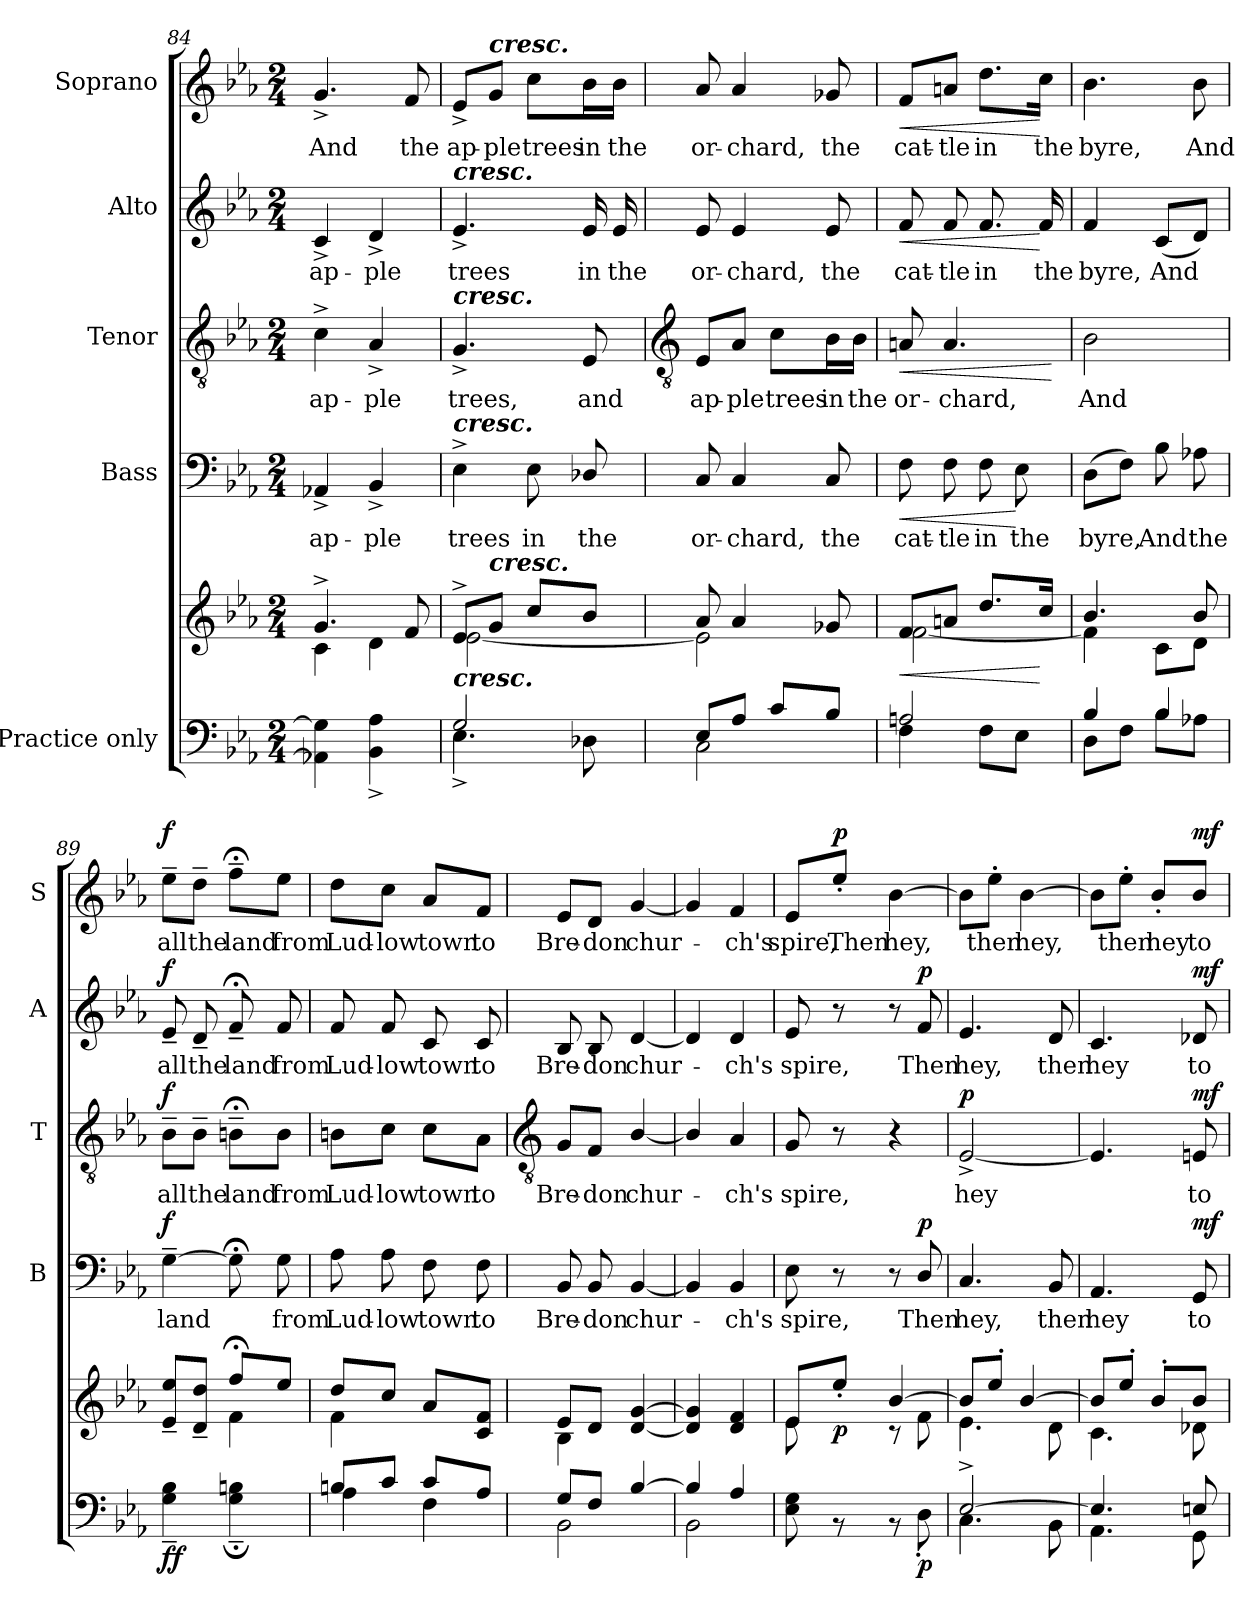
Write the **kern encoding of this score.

**kern	**kern	**dynam	**kern	**text	**dynam	**kern	**text	**dynam	**kern	**text	**dynam	**kern	**text	**dynam
*part5	*part5	*part5	*part4	*part4	*part4	*part3	*part3	*part3	*part2	*part2	*part2	*part1	*part1	*part1
*staff6	*staff5	*staff5/6	*staff4	*staff4	*staff4	*staff3	*staff3	*staff3	*staff2	*staff2	*staff2	*staff1	*staff1	*staff1
*I"Practice only	*	*	*I"Bass	*	*	*I"Tenor	*	*	*I"Alto	*	*	*I"Soprano	*	*
*	*	*	*I'B	*	*	*I'T	*	*	*I'A	*	*	*I'S	*	*
*clefF4	*clefG2	*	*clefF4	*	*	*clefGv2	*	*	*clefG2	*	*	*clefG2	*	*
*k[b-e-a-]	*k[b-e-a-]	*	*k[b-e-a-]	*	*	*k[b-e-a-]	*	*	*k[b-e-a-]	*	*	*k[b-e-a-]	*	*
*E-:	*E-:	*	*E-:	*	*	*E-:	*	*	*E-:	*	*	*E-:	*	*
*M2/4	*M2/4	*	*M2/4	*	*	*M2/4	*	*	*M2/4	*	*	*M2/4	*	*
=84	=84	=84	=84	=84	=84	=84	=84	=84	=84	=84	=84	=84	=84	=84
*^	*^	*	*	*	*	*	*	*	*	*	*	*	*	*
!	!	!	!	!	!	!LO:LY:b	!	!	!LO:LY:b	!	!	!LO:LY:b	!	!	!LO:LY:b	!
2ryy	4AA-X\] 4Gn\]	4.g^/	4c\	.	4AA-X^	ap-	.	4c^	ap-	.	4c^	ap-	.	4.g^	And	.
!	!	!	!	!	!	!LO:LY:b	!	!	!LO:LY:b	!	!	!LO:LY:b	!	!	!	!
.	4BB-\^ 4A-\^	.	4d\	.	4BB-^	-ple	.	4A-^	-ple	.	4d^	-ple	.	.	.	.
!	!	!	!	!	!	!	!	!	!	!	!	!	!	!	!LO:LY:b	!
.	.	8f/	.	.	.	.	.	.	.	.	.	.	.	8f	the	.
=85	=85	=85	=85	=85	=85	=85	=85	=85	=85	=85	=85	=85	=85	=85	=85	=85
!	!	!	!	!	!	!	!	!	!	!	!LO:TX:a:Bi:t=cresc.	!	!	!	!	!
!	!	!	!	!	!	!	!	!LO:TX:a:Bi:t=cresc.	!	!	!	!	!	!	!	!
!	!	!	!	!	!LO:TX:a:Bi:t=cresc.	!	!	!	!	!	!	!	!	!	!	!
!LO:TX:a:Bi:t=cresc.	!	!	!	!	!	!	!	!	!	!	!	!	!	!	!	!
!	!	!	!	!	!	!LO:LY:b	!	!	!LO:LY:b	!	!	!LO:LY:b	!	!	!LO:LY:b	!
2G/	4.E-^\	8e-^/L	[2e-\	.	4E-^	trees	.	4.G^	trees,	.	4.e-^	trees	.	8e-^/L	ap-	.
!	!	!	!	!	!	!	!	!	!	!	!	!	!	!LO:TX:a:Bi:t=cresc.	!	!
!	!	!LO:TX:a:Bi:t=cresc.	!	!	!	!	!	!	!	!	!	!	!	!	!	!
!	!	!	!	!	!	!	!	!	!	!	!	!	!	!	!LO:LY:b	!
.	.	8g/J	.	.	.	.	.	.	.	.	.	.	.	8g/J	-ple	.
!	!	!	!	!	!	!LO:LY:b	!	!	!	!	!	!	!	!	!LO:LY:b	!
.	.	8cc/L	.	.	8E-	in	.	.	.	.	.	.	.	8cc\L	trees	.
!	!	!	!	!	!	!LO:LY:b	!	!	!LO:LY:b	!	!	!LO:LY:b	!	!	!LO:LY:b	!
.	8D-X\	8b-/J	.	.	8D-X/	the	.	8E-	and	.	16e-	in	.	16b-\L	in	.
!	!	!	!	!	!	!	!	!	!	!	!	!LO:LY:b	!	!	!LO:LY:b	!
.	.	.	.	.	.	.	.	.	.	.	16e-	the	.	16b-\JJ	the	.
!!LO:LB:g=z
=86	=86	=86	=86	=86	=86	=86	=86	=86	=86	=86	=86	=86	=86	=86	=86	=86
*	*	*	*	*	*	*	*	*clefGv2	*	*	*	*	*	*	*	*
!	!	!	!	!	!	!LO:LY:b	!	!	!LO:LY:b	!	!	!LO:LY:b	!	!	!LO:LY:b	!
8E-/L	2C\	8a-/	2e-\]	.	8C	or-	.	8E-/L	ap-	.	8e-	or-	.	8a-	or-	.
!	!	!	!	!	!	!LO:LY:b	!	!	!LO:LY:b	!	!	!LO:LY:b	!	!	!LO:LY:b	!
8A-/J	.	4a-/	.	.	4C	-chard,	.	8A-/J	-ple	.	4e-	-chard,	.	4a-	-chard,	.
!	!	!	!	!	!	!	!	!	!LO:LY:b	!	!	!	!	!	!	!
8c/L	.	.	.	.	.	.	.	8c\L	trees	.	.	.	.	.	.	.
!	!	!	!	!	!	!LO:LY:b	!	!	!LO:LY:b	!	!	!LO:LY:b	!	!	!LO:LY:b	!
8B-/J	.	8g-X/	.	.	8C	the	.	16B-\L	in	.	8e-	the	.	8g-X	the	.
!	!	!	!	!	!	!	!	!	!LO:LY:b	!	!	!	!	!	!	!
.	.	.	.	.	.	.	.	16B-\JJ	the	.	.	.	.	.	.	.
=87	=87	=87	=87	=87	=87	=87	=87	=87	=87	=87	=87	=87	=87	=87	=87	=87
!	!	!	!	!LO:HP:b	!	!LO:LY:b	!LO:HP:b	!	!LO:LY:b	!LO:HP:b	!	!LO:LY:b	!LO:HP:b	!	!LO:LY:b	!LO:HP:b
2An/	4F\	8f/L	[2f\	<	8F	cat-	<	8An	or-	<	8f	cat-	<	8f/L	cat-	<
!	!	!	!	!	!	!LO:LY:b	!	!	!LO:LY:b	!	!	!LO:LY:b	!	!	!LO:LY:b	!
.	.	8an/J	.	.	8F	-tle	.	4.A	-chard,	.	8f	-tle	.	8an/J	-tle	.
!	!	!	!	!	!	!LO:LY:b	!	!	!	!	!	!LO:LY:b	!	!	!LO:LY:b	!
.	8F\L	8.dd/L	.	.	8F	in	.	.	.	.	8.f	in	.	8.dd\L	in	.
!	!	!	!	!	!	!LO:LY:b	!	!	!	!	!	!	!	!	!	!
.	8E-\J	.	.	.	8E-	the	[	.	.	.	.	.	.	.	.	.
!	!	!	!	!	!	!	!	!	!	!	!	!LO:LY:b	!	!	!LO:LY:b	!
.	.	16cc/J	.	[	.	.	.	.	.	.	16f	the	[	16cc\Jk	the	[
*v	*v	*	*	*	*	*	*	*	*	*	*	*	*	*	*	*
*	*v	*v	*	*	*	*	*	*	*	*	*	*	*	*	*
.	.	.	.	.	.	.	.	[	.	.	.	.	.	.
=88	=88	=88	=88	=88	=88	=88	=88	=88	=88	=88	=88	=88	=88	=88
*^	*^	*	*	*	*	*	*	*	*	*	*	*	*	*
!	!	!	!	!	!	!LO:LY:b	!	!	!LO:LY:b	!	!	!LO:LY:b	!	!	!LO:LY:b	!
4B-/	8D\L	4.b-/	4f\]	.	(>8DL	byre,	.	2B-	And	.	4f	byre,	.	4.b-	byre,	.
.	8F\J	.	.	.	8FJ)	.	.	.	.	.	.	.	.	.	.	.
!	!	!	!	!	!	!LO:LY:b	!	!	!	!	!	!LO:LY:b	!	!	!	!
4B-/	8B-\L	.	8c\L	.	8B-	And	.	.	.	.	(<8cL	And	.	.	.	.
!	!	!	!	!	!	!LO:LY:b	!	!	!	!	!	!	!	!	!LO:LY:b	!
.	8A-X\J	8b-/	8d\J	.	8A-X	the	.	.	.	.	8dJ)	.	.	8b-	And	.
=89	=89	=89	=89	=89	=89	=89	=89	=89	=89	=89	=89	=89	=89	=89	=89	=89
!	!	!	!	!LO:DY:b=2	!	!LO:LY:b	!	!	!LO:LY:b	!	!	!LO:LY:b	!	!	!LO:LY:b	!
!	!	!	!	!LO:DY:n=1:b	!	!	!LO:DY:b	!	!	!LO:DY:b	!	!	!LO:DY:b	!	!	!LO:DY:b
2ryy	4G\~ 4B-\~	8e-/~ 8ee-/~L	4ryy	f f	[4G~	land	f	8B-~\L	all	f	8e-~	all	f	8ee-~\L	all	f
!	!	!	!	!	!	!	!	!	!LO:LY:b	!	!	!LO:LY:b	!	!	!LO:LY:b	!
.	.	8d/~ 8dd/~J	.	.	.	.	.	8B-~\J	the	.	8d~	the	.	8dd~\J	the	.
!	!	!	!	!	!	!	!	!	!LO:LY:b	!	!	!LO:LY:b	!	!	!LO:LY:b	!
.	4G\;~ 4Bn\;~	8ff;</L	4f\	.	8G;<]	.	.	8Bn;<~\L	land	.	8f;<~	land	.	8ff;<~\L	land	.
!	!	!	!	!	!	!LO:LY:b	!	!	!LO:LY:b	!	!	!LO:LY:b	!	!	!LO:LY:b	!
.	.	8ee-/J	.	.	8G	from	.	8B\J	from	.	8f	from	.	8ee-\J	from	.
=90	=90	=90	=90	=90	=90	=90	=90	=90	=90	=90	=90	=90	=90	=90	=90	=90
!	!	!	!	!	!	!LO:LY:b	!	!	!LO:LY:b	!	!	!LO:LY:b	!	!	!LO:LY:b	!
8Bn/L	4A-\	8dd/L	4f\	.	8A-	Lud-	.	8Bn\L	Lud-	.	8f	Lud-	.	8dd\L	Lud-	.
!	!	!	!	!	!	!LO:LY:b	!	!	!LO:LY:b	!	!	!LO:LY:b	!	!	!LO:LY:b	!
8c/J	.	8cc/J	.	.	8A-	-low	.	8c\J	-low	.	8f	-low	.	8cc\J	-low	.
!	!	!	!	!	!	!LO:LY:b	!	!	!LO:LY:b	!	!	!LO:LY:b	!	!	!LO:LY:b	!
8c/L	4F\	8a-/L	4ryy	.	8F	town	.	8c\L	town	.	8c	town	.	8a-/L	town	.
!	!	!	!	!	!	!LO:LY:b	!	!	!LO:LY:b	!	!	!LO:LY:b	!	!	!LO:LY:b	!
8A-/J	.	8c/ 8f/J	.	.	8F	to	.	8A-\J	to	.	8c	to	.	8f/J	to	.
!!LO:LB:g=z
=91	=91	=91	=91	=91	=91	=91	=91	=91	=91	=91	=91	=91	=91	=91	=91	=91
*	*	*	*	*	*	*	*	*clefGv2	*	*	*	*	*	*	*	*
!	!	!	!	!	!	!LO:LY:b	!	!	!LO:LY:b	!	!	!LO:LY:b	!	!	!LO:LY:b	!
8G/L	2BB-\	8e-/L	4B-\	.	8BB-	Bre-	.	8G/L	Bre-	.	8B-	Bre-	.	8e-/L	Bre-	.
!	!	!	!	!	!	!LO:LY:b	!	!	!LO:LY:b	!	!	!LO:LY:b	!	!	!LO:LY:b	!
8F/J	.	8d/J	.	.	8BB-	-don	.	8F/J	-don	.	8B-	-don	.	8d/J	-don	.
!	!	!	!	!	!	!LO:LY:b	!	!	!LO:LY:b	!	!	!LO:LY:b	!	!	!LO:LY:b	!
[4B-/	.	[4d/ [4g/	4ryy	.	[4BB-	chur-	.	[4B-/	chur-	.	[4d	chur-	.	[4g	chur-	.
=92	=92	=92	=92	=92	=92	=92	=92	=92	=92	=92	=92	=92	=92	=92	=92	=92
4B-/]	2BB-\	4d/] 4g/]	2ryy	.	4BB-]	.	.	4B-/]	.	.	4d]	.	.	4g]	.	.
!	!	!	!	!	!	!LO:LY:b	!	!	!LO:LY:b	!	!	!LO:LY:b	!	!	!LO:LY:b	!
4A-/	.	4d/ 4f/	.	.	4BB-	ch's	.	4A-	ch's	.	4d	ch's	.	4f	ch's	.
=93	=93	=93	=93	=93	=93	=93	=93	=93	=93	=93	=93	=93	=93	=93	=93	=93
!	!	!	!	!	!	!LO:LY:b	!	!	!LO:LY:b	!	!	!LO:LY:b	!	!	!LO:LY:b	!
2ryy	8E-\ 8G\	8e-/L	8e-\	.	8E-	spire,	.	8G	spire,	.	8e-	spire,	.	8e-/L	spire,	.
!	!	!	!	!LO:DY:b	!	!	!	!	!	!	!	!	!	!	!LO:LY:b	!LO:DY:b
.	8r	8ee-'/J	8ryy	p	8r	.	.	8r	.	.	8r	.	.	8ee-'/J	Then	p
!	!	!	!	!	!	!	!	!	!	!	!	!	!	!	!LO:LY:b	!
.	8r	[4b-/	8r	.	8r	.	.	4r	.	.	8r	.	.	[4b-	hey,	.
!	!	!	!	!LO:DY:b=2	!	!LO:LY:b	!LO:DY:b	!	!	!	!	!LO:LY:b	!LO:DY:b	!	!	!
.	8D'\	.	8f\	p	8D/	Then	p	.	.	.	8f	Then	p	.	.	.
=94	=94	=94	=94	=94	=94	=94	=94	=94	=94	=94	=94	=94	=94	=94	=94	=94
!	!	!	!	!	!	!LO:LY:b	!	!	!LO:LY:b	!LO:DY:b	!	!LO:LY:b	!	!	!	!
[2E-^/	4.C\	8b-/L]	4.e-\	.	4.C	hey,	.	[2E-^	hey	p	4.e-	hey,	.	8b-\L]	.	.
!	!	!	!	!	!	!	!	!	!	!	!	!	!	!	!LO:LY:b	!
.	.	8ee-'/J	.	.	.	.	.	.	.	.	.	.	.	8ee-'\J	then	.
!	!	!	!	!	!	!	!	!	!	!	!	!	!	!	!LO:LY:b	!
.	.	[4b-/	.	.	.	.	.	.	.	.	.	.	.	[4b-	hey,	.
!	!	!	!	!	!	!LO:LY:b	!	!	!	!	!	!LO:LY:b	!	!	!	!
.	8BB-\	.	8d\	.	8BB-	then	.	.	.	.	8d	then	.	.	.	.
=95	=95	=95	=95	=95	=95	=95	=95	=95	=95	=95	=95	=95	=95	=95	=95	=95
!	!	!	!	!	!	!LO:LY:b	!	!	!	!	!	!LO:LY:b	!	!	!	!
4.E-/]	4.AA-\	8b-/L]	4.c\	.	4.AA-	hey	.	4.E-]	.	.	4.c	hey	.	8b-\L]	.	.
!	!	!	!	!	!	!	!	!	!	!	!	!	!	!	!LO:LY:b	!
.	.	8ee-'/J	.	.	.	.	.	.	.	.	.	.	.	8ee-'\J	then	.
!	!	!	!	!	!	!	!	!	!	!	!	!	!	!	!LO:LY:b	!
.	.	8b-'/L	.	.	.	.	.	.	.	.	.	.	.	8b-'/L	hey	.
!	!	!	!	!LO:DY:b=2	!	!LO:LY:b	!	!	!LO:LY:b	!	!	!LO:LY:b	!	!	!LO:LY:b	!
!	!	!	!	!LO:DY:n=1:b=2	!	!	!	!	!	!	!	!	!	!	!	!
!	!	!	!	!LO:DY:n=2:b	!	!	!LO:DY:b	!	!	!LO:DY:b	!	!	!LO:DY:b	!	!	!LO:DY:b
8En/	8GG\	8b-/J	8d-X\	mf mf mf	8GG	to	mf	8En	to	mf	8d-X	to	mf	8b-/J	to	mf
*v	*v	*	*	*	*	*	*	*	*	*	*	*	*	*	*	*
*	*v	*v	*	*	*	*	*	*	*	*	*	*	*	*	*
=	=	=	=	=	=	=	=	=	=	=	=	=	=	=
*-	*-	*-	*-	*-	*-	*-	*-	*-	*-	*-	*-	*-	*-	*-
